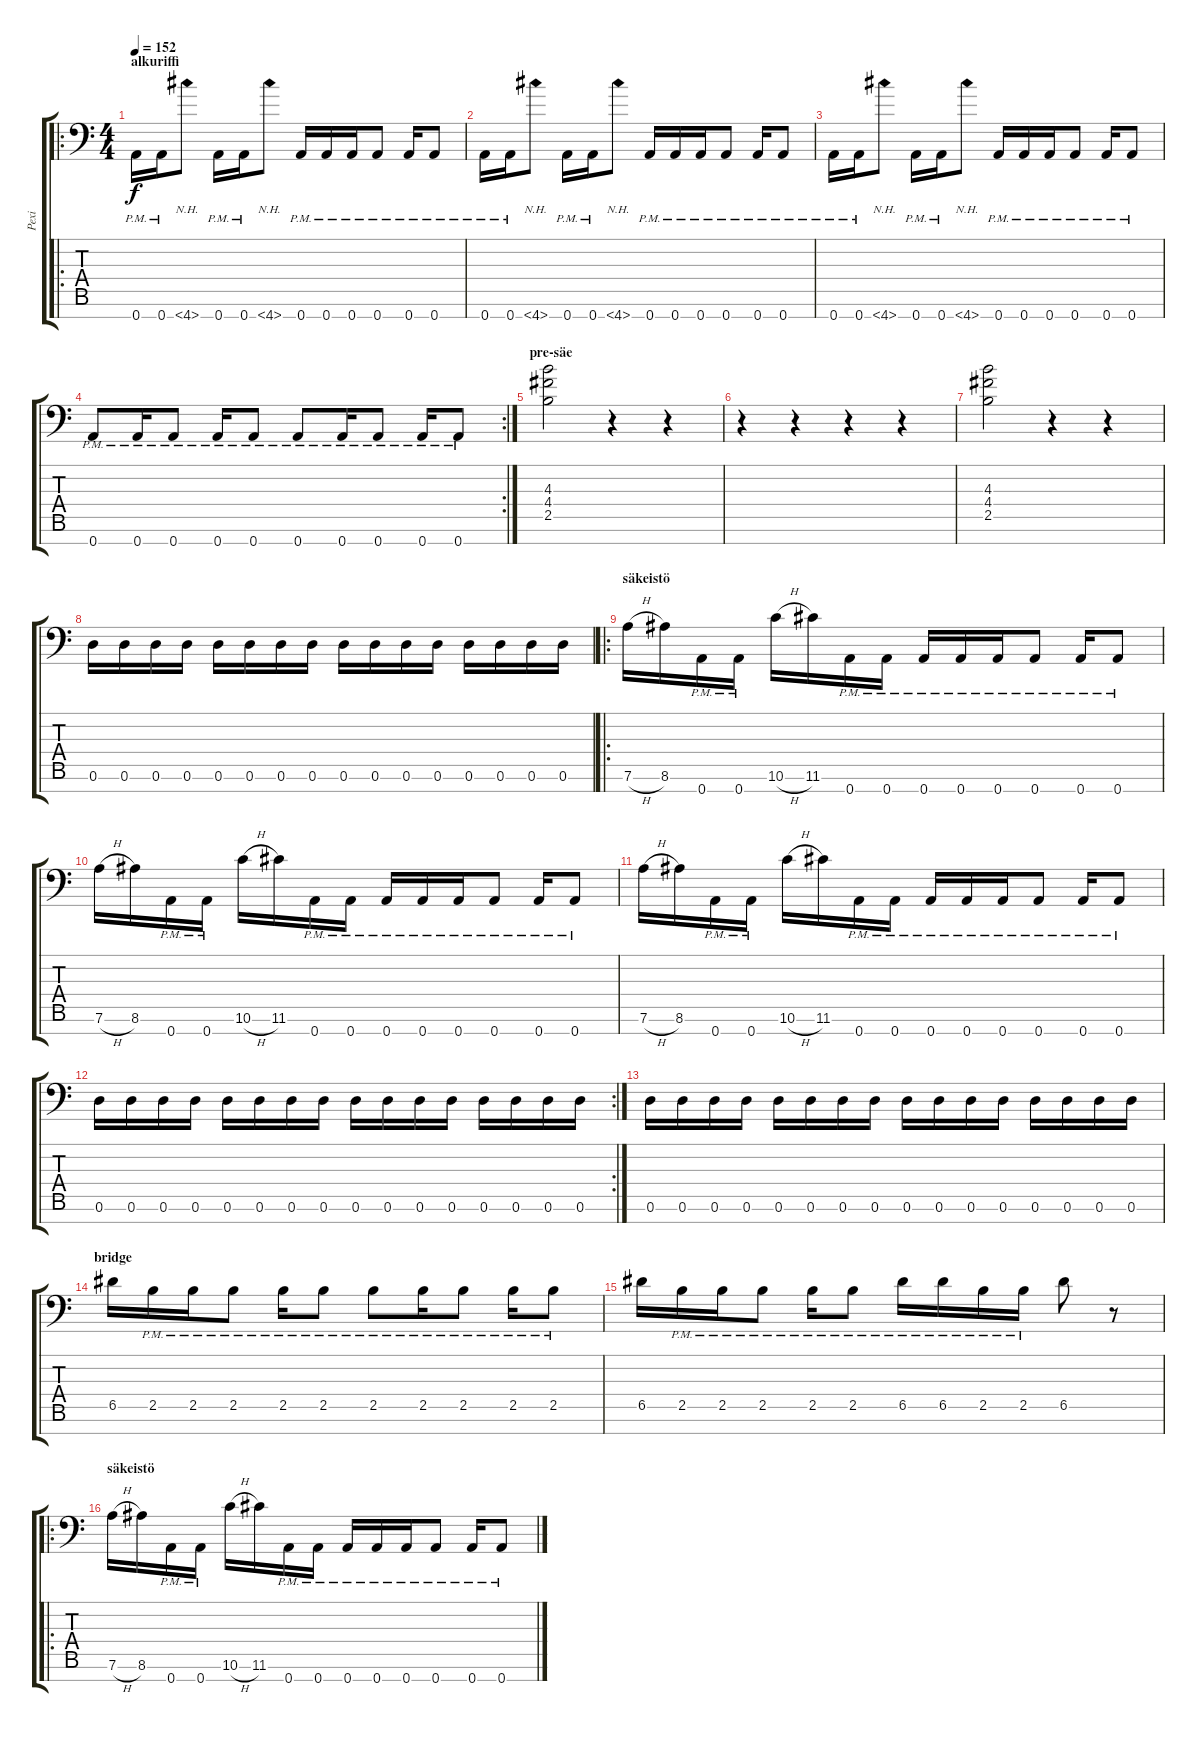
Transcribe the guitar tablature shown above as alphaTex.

\track ("Pexi" "Pexi") {instrument distortionguitar}
\staff {score tabs}
\tuning (E4 B3 G3 D3 A2 D2 A1) {hide}
\ro
\ts (4 4)
\section ("" "alkuriffi")
\tempo 152
\clef f4
\ks c
0.7{pm}.16{dy f instrument distortionguitar} 0.7{pm}.16 4.7{nh}.8 0.7{pm}.16 0.7{pm}.16 4.7{nh}.8 0.7{pm}.16 0.7{pm}.16 0.7{pm}.16 0.7{pm}.8 0.7{pm}.16 0.7{pm}.8 |
0.7{pm}.16 0.7{pm}.16 4.7{nh}.8 0.7{pm}.16 0.7{pm}.16 4.7{nh}.8 0.7{pm}.16 0.7{pm}.16 0.7{pm}.16 0.7{pm}.8 0.7{pm}.16 0.7{pm}.8 |
0.7{pm}.16 0.7{pm}.16 4.7{nh}.8 0.7{pm}.16 0.7{pm}.16 4.7{nh}.8 0.7{pm}.16 0.7{pm}.16 0.7{pm}.16 0.7{pm}.8 0.7{pm}.16 0.7{pm}.8 |
\rc 2
0.7{pm}.8 0.7{pm}.16 0.7{pm}.8 0.7{pm}.16 0.7{pm}.8 0.7{pm}.8 0.7{pm}.16 0.7{pm}.8 0.7{pm}.16 0.7{pm}.8 |
\section ("" "pre-säe")
(4.3 4.4 2.5).2 r.4 r.4 |
r.4 r.4 r.4 r.4 |
(4.3 4.4 2.5).2 r.4 r.4 |
0.6.16 0.6.16 0.6.16 0.6.16 0.6.16 0.6.16 0.6.16 0.6.16 0.6.16 0.6.16 0.6.16 0.6.16 0.6.16 0.6.16 0.6.16 0.6.16 |
\ro
\section ("" "säkeistö")
7.6{h}.16 8.6.16 0.7{pm}.16 0.7{pm}.16 10.6{h}.16 11.6.16 0.7{pm}.16 0.7{pm}.16 0.7{pm}.16 0.7{pm}.16 0.7{pm}.16 0.7{pm}.8 0.7{pm}.16 0.7{pm}.8 |
7.6{h}.16 8.6.16 0.7{pm}.16 0.7{pm}.16 10.6{h}.16 11.6.16 0.7{pm}.16 0.7{pm}.16 0.7{pm}.16 0.7{pm}.16 0.7{pm}.16 0.7{pm}.8 0.7{pm}.16 0.7{pm}.8 |
7.6{h}.16 8.6.16 0.7{pm}.16 0.7{pm}.16 10.6{h}.16 11.6.16 0.7{pm}.16 0.7{pm}.16 0.7{pm}.16 0.7{pm}.16 0.7{pm}.16 0.7{pm}.8 0.7{pm}.16 0.7{pm}.8 |
\rc 2
0.6.16 0.6.16 0.6.16 0.6.16 0.6.16 0.6.16 0.6.16 0.6.16 0.6.16 0.6.16 0.6.16 0.6.16 0.6.16 0.6.16 0.6.16 0.6.16 |
0.6.16 0.6.16 0.6.16 0.6.16 0.6.16 0.6.16 0.6.16 0.6.16 0.6.16 0.6.16 0.6.16 0.6.16 0.6.16 0.6.16 0.6.16 0.6.16 |
\section ("" "bridge")
6.5.16 2.5{pm}.16 2.5{pm}.16 2.5{pm}.8 2.5{pm}.16 2.5{pm}.8 2.5{pm}.8 2.5{pm}.16 2.5{pm}.8 2.5{pm}.16 2.5{pm}.8 |
6.5.16 2.5{pm}.16 2.5{pm}.16 2.5{pm}.8 2.5{pm}.16 2.5{pm}.8 6.5{pm}.16 6.5{pm}.16 2.5{pm}.16 2.5{pm}.16 6.5.8 r.8 |
\ro
\section ("" "säkeistö")
7.6{h}.16 8.6.16 0.7{pm}.16 0.7{pm}.16 10.6{h}.16 11.6.16 0.7{pm}.16 0.7{pm}.16 0.7{pm}.16 0.7{pm}.16 0.7{pm}.16 0.7{pm}.8 0.7{pm}.16 0.7{pm}.8
